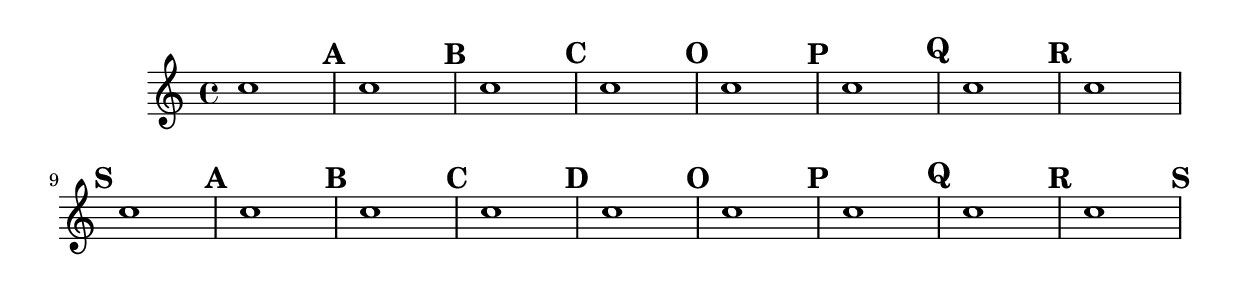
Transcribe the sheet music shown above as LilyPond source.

%% DO NOT EDIT this file manually; it is automatically
%% generated from LSR http://lsr.dsi.unimi.it
%% Make any changes in LSR itself, or in Documentation/snippets/new/ ,
%% and then run scripts/auxiliar/makelsr.py
%%
%% This file is in the public domain.
\version "2.14.0"

\header {
  lsrtags = "rhythms"

  texidoc = "
This snippet demonstrates how to obtain automatic ordered rehearsal
marks, but from the letter or number desired.

"
  doctitle = "Forcing rehearsal marks to start from a given letter or number"
} % begin verbatim

\relative c'' {
  c1 \mark \default
  c1 \mark \default
  c1 \mark \default
  c1 \mark #14
  c1 \mark \default
  c1 \mark \default
  c1 \mark \default
  c1 \mark \default
  \break
  \set Score.markFormatter = #format-mark-numbers
  c1 \mark #1
  c1 \mark \default
  c1 \mark \default
  c1 \mark \default
  c1 \mark #14
  c1 \mark \default
  c1 \mark \default
  c1 \mark \default
  c1 \mark \default
}

